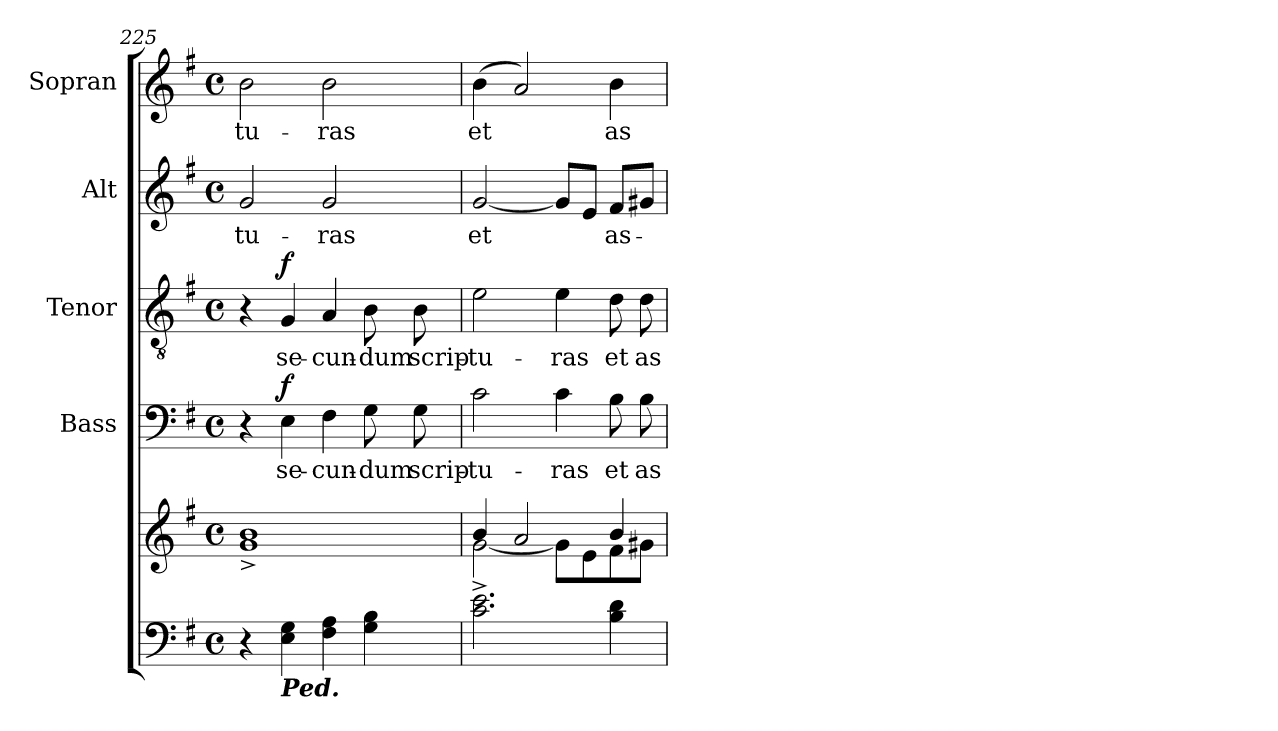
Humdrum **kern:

**kern	**kern	**kern	**text	**dynam	**kern	**text	**dynam	**kern	**text	**kern	**text
*part5	*part5	*part4	*part4	*part4	*part3	*part3	*part3	*part2	*part2	*part1	*part1
*staff6	*staff5	*staff4	*staff4	*staff4	*staff3	*staff3	*staff3	*staff2	*staff2	*staff1	*staff1
*	*	*I"Bass	*	*	*I"Tenor	*	*	*I"Alt	*	*I"Sopran	*
*	*	*I'B.	*	*	*I'T.	*	*	*I'A.	*	*I'S.	*
*clefF4	*clefG2	*clefF4	*	*	*clefGv2	*	*	*clefG2	*	*clefG2	*
*k[f#]	*k[f#]	*k[f#]	*	*	*k[f#]	*	*	*k[f#]	*	*k[f#]	*
*G:	*G:	*G:	*	*	*G:	*	*	*G:	*	*G:	*
*M4/4	*M4/4	*M4/4	*	*	*M4/4	*	*	*M4/4	*	*M4/4	*
*met(c)	*met(c)	*met(c)	*	*	*met(c)	*	*	*met(c)	*	*met(c)	*
=225	=225	=225	=225	=225	=225	=225	=225	=225	=225	=225	=225
!	!	!	!	!	!	!	!	!	!LO:LY:b	!	!LO:LY:b
4r	1g^> 1b^>	4r	.	.	4r	.	.	2g/	-tu-	2b\	-tu-
!LO:TX:b:Bi:t=Ped.	!	!	!	!	!	!	!	!	!	!	!
!	!	!	!LO:LY:b	!LO:DY:a	!	!LO:LY:b	!LO:DY:a	!	!	!	!
4E\ 4G\	.	4E\	se-	f	4G/	se-	f	.	.	.	.
!	!	!	!LO:LY:b	!	!	!LO:LY:b	!	!	!LO:LY:b	!	!LO:LY:b
4F#\ 4A\	.	4F#\	-cun-	.	4A/	-cun-	.	2g/	-ras	2b\	-ras
!	!	!	!LO:LY:b	!	!	!LO:LY:b	!	!	!	!	!
4G\ 4B\	.	8G\	-dum	.	8B\	-dum	.	.	.	.	.
!	!	!	!LO:LY:b	!	!	!LO:LY:b	!	!	!	!	!
.	.	8G\	scrip-	.	8B\	scrip-	.	.	.	.	.
=226	=226	=226	=226	=226	=226	=226	=226	=226	=226	=226	=226
*	*^	*	*	*	*	*	*	*	*	*	*
!	!	!	!	!LO:LY:b	!	!	!LO:LY:b	!	!	!LO:LY:b	!	!LO:LY:b
2.c\^> 2.e\^>	4b/	[<2g\	2c\	-tu-	.	2e\	-tu-	.	[2g/	et	(>4b\	et
.	2a/	.	.	.	.	.	.	.	.	.	2a/)	.
!	!	!	!	!LO:LY:b	!	!	!LO:LY:b	!	!	!	!	!
.	.	8g\L]	4c\	-ras	.	4e\	-ras	.	8g/L]	.	.	.
.	.	8e\	.	.	.	.	.	.	8e/J	.	.	.
!	!	!	!	!LO:LY:b	!	!	!LO:LY:b	!	!	!LO:LY:b	!	!LO:LY:b
4B\ 4d\	4b/	8f#\	8B\	et	.	8d\	et	.	8f#/L	as-	4b\	as-
!	!	!	!	!LO:LY:b	!	!	!LO:LY:b	!	!	!	!	!
.	.	8g#X\J	8B\	as-	.	8d\	as-	.	8g#X/J	.	.	.
*	*v	*v	*	*	*	*	*	*	*	*	*	*
=	=	=	=	=	=	=	=	=	=	=	=
*-	*-	*-	*-	*-	*-	*-	*-	*-	*-	*-	*-
